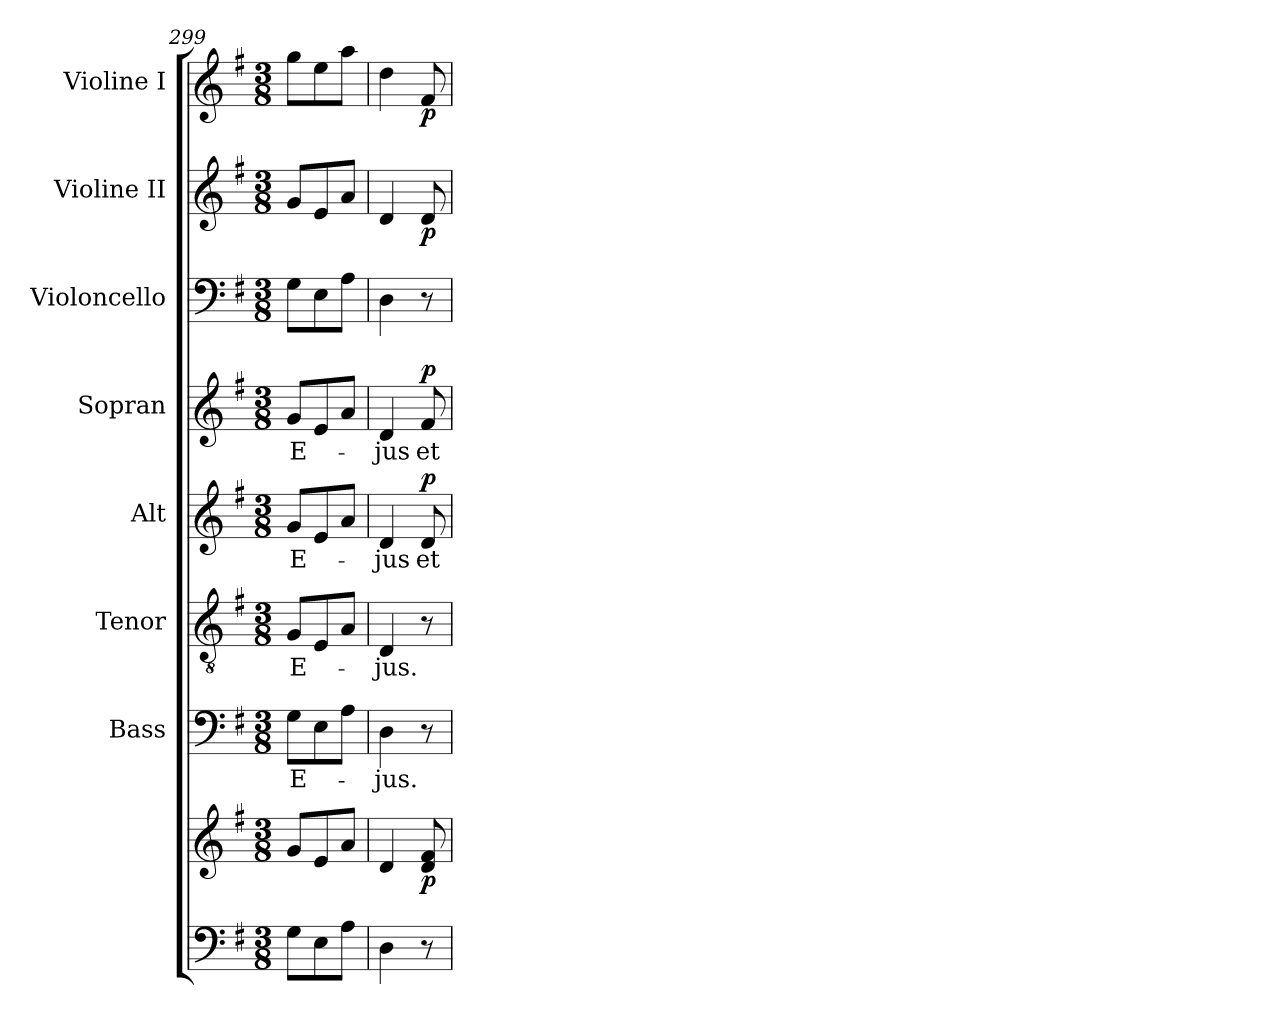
**kern	**kern	**dynam	**kern	**text	**kern	**text	**kern	**text	**dynam	**kern	**text	**dynam	**kern	**kern	**dynam	**kern	**dynam
*part8	*part8	*part8	*part7	*part7	*part6	*part6	*part5	*part5	*part5	*part4	*part4	*part4	*part3	*part2	*part2	*part1	*part1
*staff9	*staff8	*staff8/9	*staff7	*staff7	*staff6	*staff6	*staff5	*staff5	*staff5	*staff4	*staff4	*staff4	*staff3	*staff2	*staff2	*staff1	*staff1
*	*	*	*I"Bass	*	*I"Tenor	*	*I"Alt	*	*	*I"Sopran	*	*	*I"Violoncello	*I"Violine II	*	*I"Violine I	*
*	*	*	*I'B.	*	*I'T.	*	*I'A.	*	*	*I'S.	*	*	*I'Vc.	*I'Vl. II	*	*I'Vl. I	*
!!LO:PB:g=z
*clefF4	*clefG2	*	*clefF4	*	*clefGv2	*	*clefG2	*	*	*clefG2	*	*	*clefF4	*clefG2	*	*clefG2	*
*	*	*	*	*	*	*	*	*	*	*	*	*	*ITrd7c12	*	*	*	*
*k[f#]	*k[f#]	*	*k[f#]	*	*k[f#]	*	*k[f#]	*	*	*k[f#]	*	*	*k[f#]	*k[f#]	*	*k[f#]	*
*G:	*G:	*	*G:	*	*G:	*	*G:	*	*	*G:	*	*	*G:	*G:	*	*G:	*
*M3/8	*M3/8	*	*M3/8	*	*M3/8	*	*M3/8	*	*	*M3/8	*	*	*M3/8	*M3/8	*	*M3/8	*
=299	=299	=299	=299	=299	=299	=299	=299	=299	=299	=299	=299	=299	=299	=299	=299	=299	=299
!	!	!	!	!LO:LY:b	!	!LO:LY:b	!	!LO:LY:b	!	!	!LO:LY:b	!	!	!	!	!	!
8G\L	8g/L	.	8G\L	E-	8G/L	E-	8g/L	E-	.	8g/L	E-	.	8GG\L	8g/L	.	8gg\L	.
8E\	8e/	.	8E\	.	8E/	.	8e/	.	.	8e/	.	.	8EE\	8e/	.	8ee\	.
8A\J	8a/J	.	8A\J	.	8A/J	.	8a/J	.	.	8a/J	.	.	8AA\J	8a/J	.	8aa\J	.
=300	=300	=300	=300	=300	=300	=300	=300	=300	=300	=300	=300	=300	=300	=300	=300	=300	=300
!	!	!	!	!LO:LY:b	!	!LO:LY:b	!	!LO:LY:b	!	!	!LO:LY:b	!	!	!	!	!	!
4D\	4d/	.	4D\	-jus.	4D/	-jus.	4d/	-jus	.	4d/	-jus	.	4DD\	4d/	.	4dd\	.
!	!	!LO:DY:b	!	!	!	!	!	!LO:LY:b	!LO:DY:a	!	!LO:LY:b	!LO:DY:a	!	!	!LO:DY:b	!	!LO:DY:b
8r	8d/ 8f#/	p	8r	.	8r	.	8d/	et	p	8f#/	et	p	8r	8d/	p	8f#/	p
=	=	=	=	=	=	=	=	=	=	=	=	=	=	=	=	=	=
*-	*-	*-	*-	*-	*-	*-	*-	*-	*-	*-	*-	*-	*-	*-	*-	*-	*-
